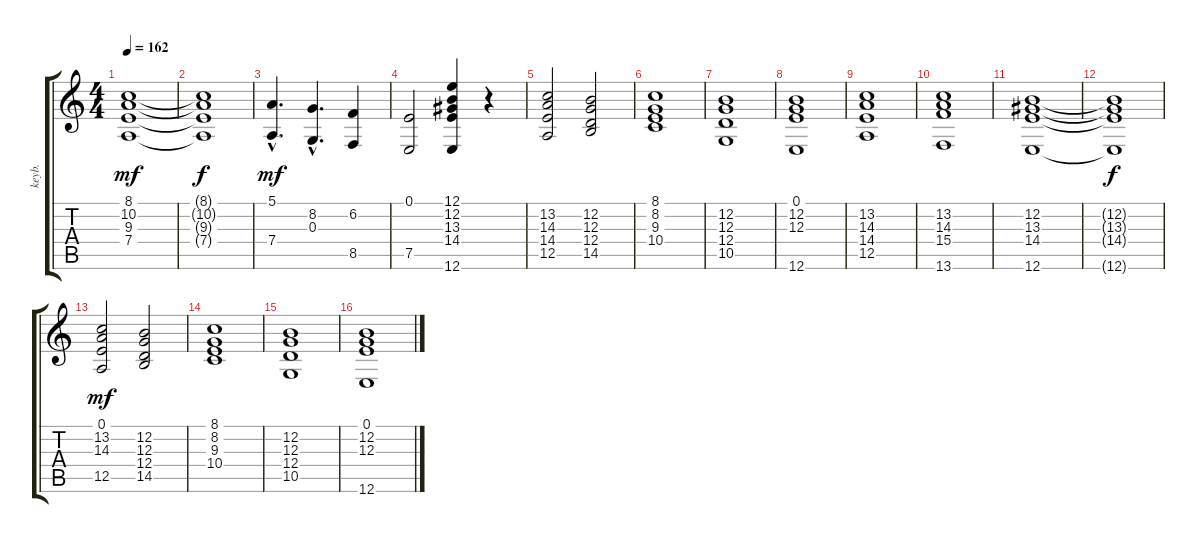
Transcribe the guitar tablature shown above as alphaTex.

\track ("keyb." "keyb.") {instrument rockorgan}
\staff {score tabs}
\tuning (E4 B3 G3 D3 A2 E2) {hide}
\ts (4 4)
\tempo 162
\clef g2
\ks c
(8.1 10.2 9.3 7.4).1{dy mf} |
(8.1{t} 10.2{t} 9.3{t} 7.4{t}).1{dy f} |
(5.1{hac} 7.4{hac}).4{d dy mf} (8.2{hac} 0.3{hac}).4{d} (6.2 8.5).4 |
(0.1 7.5).2 (12.1 12.2 13.3 14.4 12.6).4 r.4 |
(13.2 14.3 14.4 12.5).2 (12.2 12.3 12.4 14.5).2 |
(8.1 8.2 9.3 10.4).1 |
(12.2 12.3 12.4 10.5).1 |
(0.1 12.2 12.3 12.6).1 |
(13.2 14.3 14.4 12.5).1 |
(13.2 14.3 15.4 13.6).1 |
(12.2 13.3 14.4 12.6).1 |
(12.2{t} 13.3{t} 14.4{t} 12.6{t}).1{dy f} |
(0.1 13.2 14.3 12.5).2{dy mf} (12.2 12.3 12.4 14.5).2 |
(8.1 8.2 9.3 10.4).1 |
(12.2 12.3 12.4 10.5).1 |
(0.1 12.2 12.3 12.6).1
